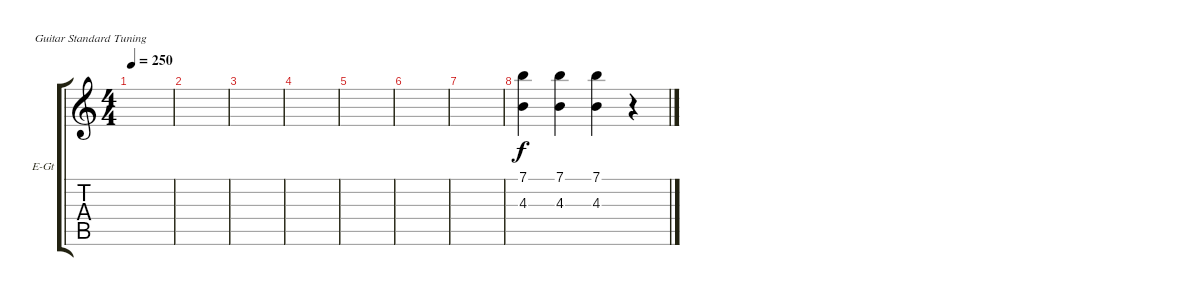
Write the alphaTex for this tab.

\defaultSystemsLayout 4
\bracketExtendMode groupsimilarinstruments
\firstSystemTrackNameOrientation horizontal
\otherSystemsTrackNameOrientation horizontal
\track ("Ололо Сололо" "E-Gt") {instrument distortionguitar}
\staff {score tabs}
\tuning (E4 B3 G3 D3 A2 E2)
\ts (4 4)
\tempo 250
\clef g2
\ks c
|
|
|
|
|
|
|
(7.1 4.3).4 (7.1 4.3).4 (7.1 4.3).4 r.4
